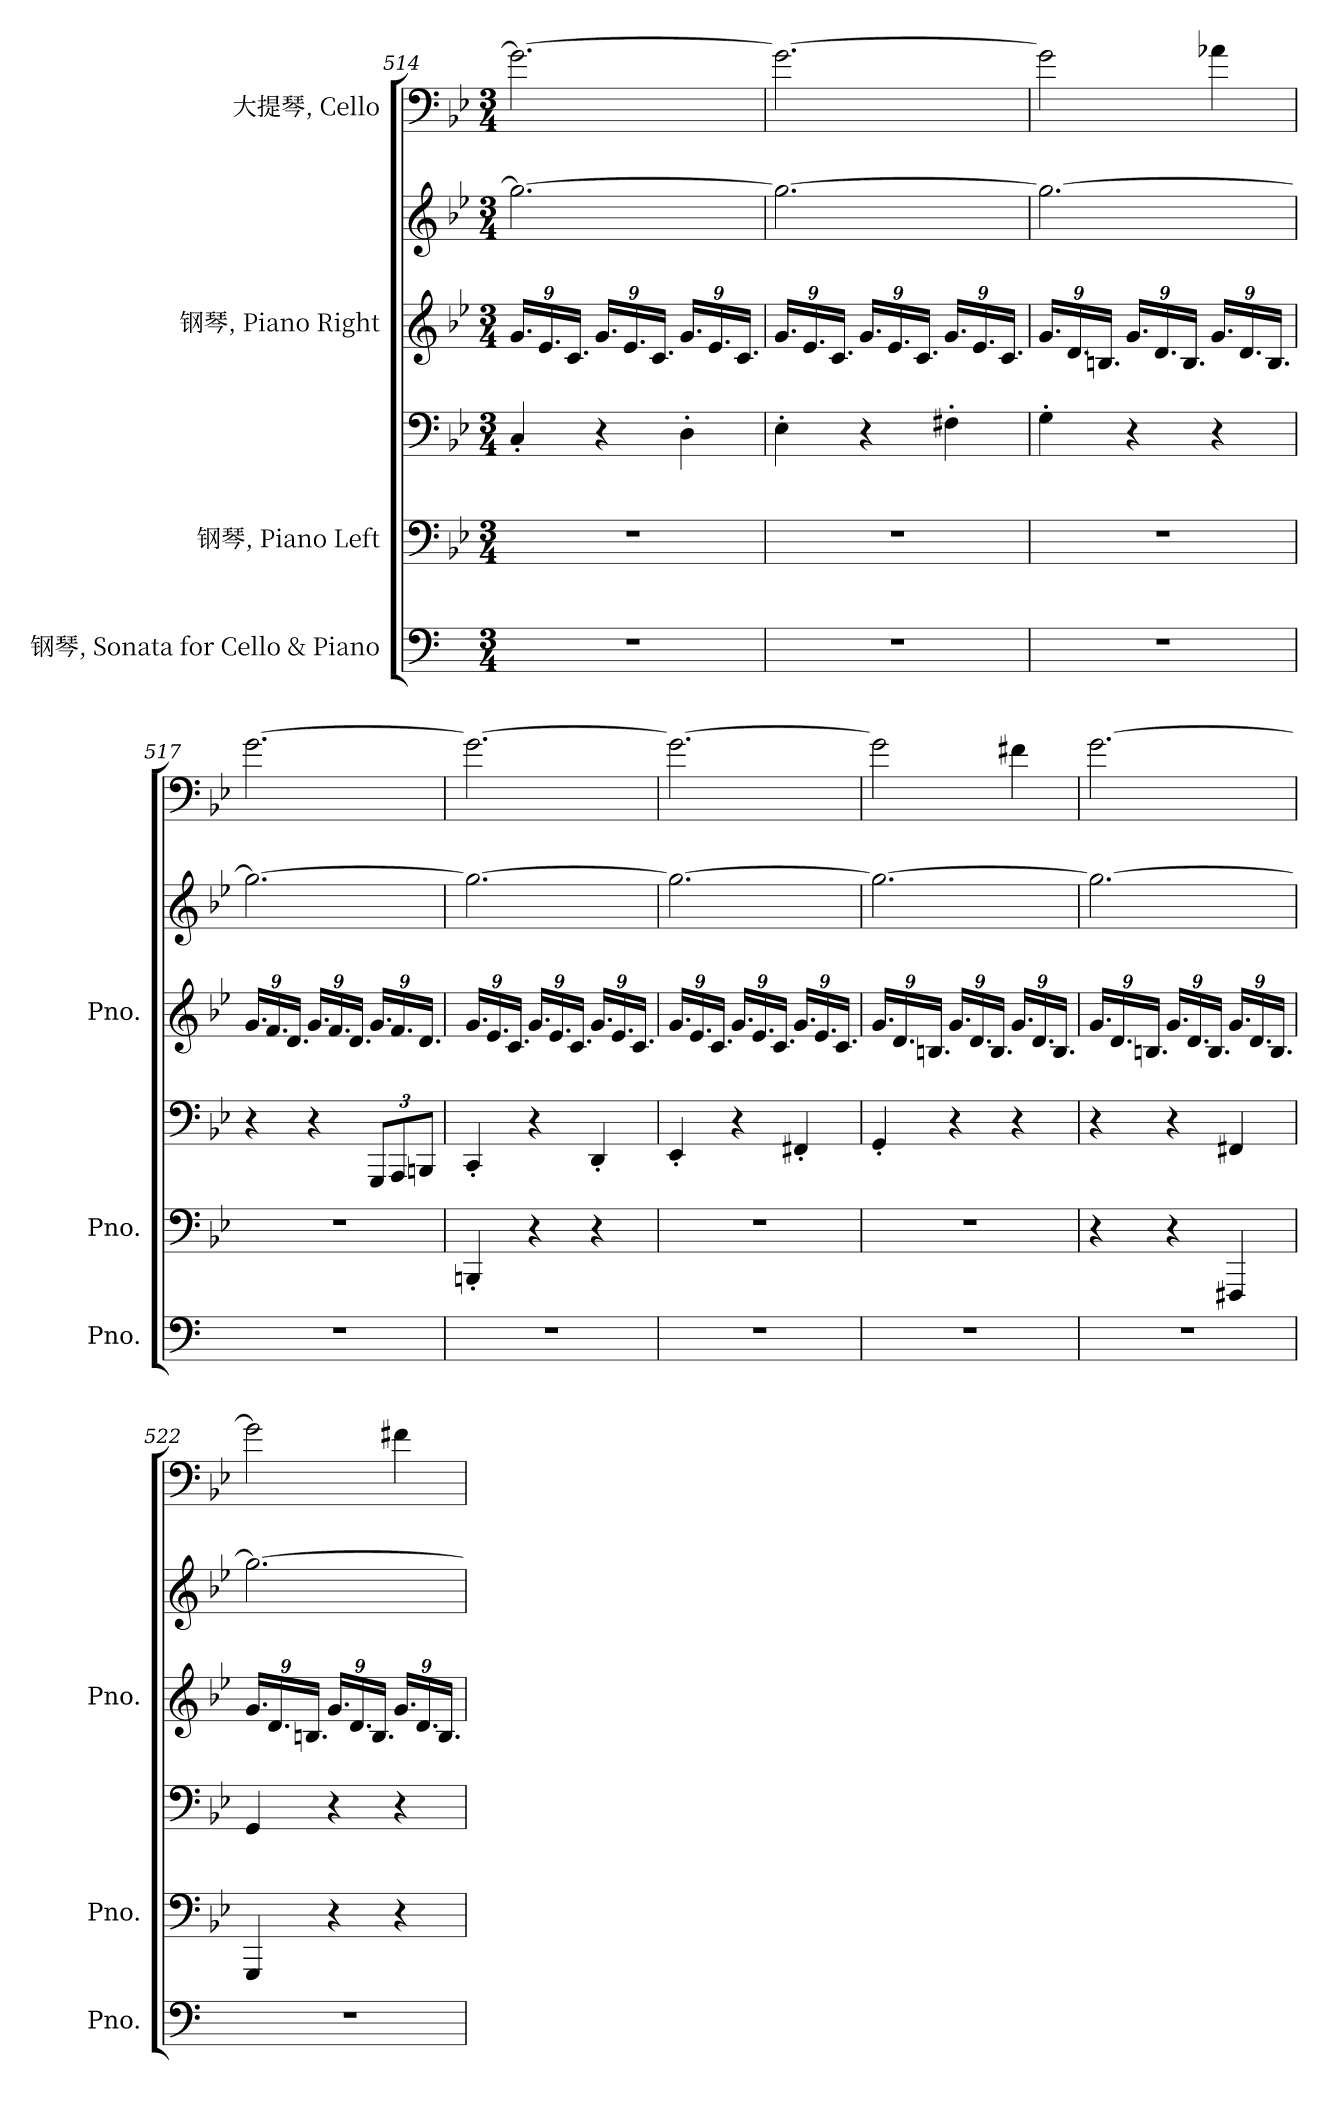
**kern	**kern	**kern	**kern	**kern	**kern
*part4	*part3	*part3	*part2	*part2	*part1
*staff6	*staff5	*staff4	*staff3	*staff2	*staff1
*I"钢琴, Sonata for Cello &amp; Piano	*I"钢琴, Piano Left	*	*I"钢琴, Piano Right	*	*I"大提琴, Cello
*I'Pno.	*I'Pno.	*	*I'Pno.	*	*
*clefF4	*clefF4	*clefF4	*clefG2	*clefG2	*clefF4
*k[]	*k[b-e-]	*k[b-e-]	*k[b-e-]	*k[b-e-]	*k[b-e-]
*M3/4	*M3/4	*M3/4	*M3/4	*M3/4	*M3/4
*	*	*	*Xbrackettup	*	*
=514	=514	=514	=514	=514	=514
2.r	2.r	4C'/	18.g/LL	2.gg\_	2.g\_
.	.	.	18.e-/	.	.
.	.	.	18.c/JJ	.	.
.	.	4r	18.g/LL	.	.
.	.	.	18.e-/	.	.
.	.	.	18.c/JJ	.	.
.	.	4D'\	18.g/LL	.	.
.	.	.	18.e-/	.	.
.	.	.	18.c/JJ	.	.
=515	=515	=515	=515	=515	=515
2.r	2.r	4E-'\	18.g/LL	2.gg\_	2.g\_
.	.	.	18.e-/	.	.
.	.	.	18.c/JJ	.	.
.	.	4r	18.g/LL	.	.
.	.	.	18.e-/	.	.
.	.	.	18.c/JJ	.	.
.	.	4F#X'\	18.g/LL	.	.
.	.	.	18.e-/	.	.
.	.	.	18.c/JJ	.	.
!!LO:LB:g=z
=516	=516	=516	=516	=516	=516
2.r	2.r	4G'\	18.g/LL	2.gg\_	2g\]
.	.	.	18.d/	.	.
.	.	.	18.Bn/JJ	.	.
.	.	4r	18.g/LL	.	.
.	.	.	18.d/	.	.
.	.	.	18.B/JJ	.	.
.	.	4r	18.g/LL	.	4a-X\
.	.	.	18.d/	.	.
.	.	.	18.B/JJ	.	.
=517	=517	=517	=517	=517	=517
2.r	2.r	4r	18.g/LL	2.gg\_	[2.g\
.	.	.	18.f/	.	.
.	.	.	18.d/JJ	.	.
.	.	4r	18.g/LL	.	.
.	.	.	18.f/	.	.
.	.	.	18.d/JJ	.	.
*	*	*Xbrackettup	*	*	*
.	.	12GGG/L	18.g/LL	.	.
.	.	12AAA/	18.f/	.	.
.	.	12BBBn/J	18.d/JJ	.	.
=518	=518	=518	=518	=518	=518
2.r	4BBBn'/	4CC'/	18.g/LL	2.gg\_	2.g\_
.	.	.	18.e-/	.	.
.	.	.	18.c/JJ	.	.
.	4r	4r	18.g/LL	.	.
.	.	.	18.e-/	.	.
.	.	.	18.c/JJ	.	.
.	4r	4DD'/	18.g/LL	.	.
.	.	.	18.e-/	.	.
.	.	.	18.c/JJ	.	.
!!LO:PB:g=z
=519	=519	=519	=519	=519	=519
2.r	2.r	4EE-'/	18.g/LL	2.gg\_	2.g\_
.	.	.	18.e-/	.	.
.	.	.	18.c/JJ	.	.
.	.	4r	18.g/LL	.	.
.	.	.	18.e-/	.	.
.	.	.	18.c/JJ	.	.
.	.	4FF#X'/	18.g/LL	.	.
.	.	.	18.e-/	.	.
.	.	.	18.c/JJ	.	.
=520	=520	=520	=520	=520	=520
2.r	2.r	4GG'/	18.g/LL	2.gg\_	2g\]
.	.	.	18.d/	.	.
.	.	.	18.Bn/JJ	.	.
.	.	4r	18.g/LL	.	.
.	.	.	18.d/	.	.
.	.	.	18.B/JJ	.	.
.	.	4r	18.g/LL	.	4f#X\
.	.	.	18.d/	.	.
.	.	.	18.B/JJ	.	.
=521	=521	=521	=521	=521	=521
2.r	4r	4r	18.g/LL	2.gg\_	[2.g\
.	.	.	18.d/	.	.
.	.	.	18.Bn/JJ	.	.
.	4r	4r	18.g/LL	.	.
.	.	.	18.d/	.	.
.	.	.	18.B/JJ	.	.
.	4FFF#X/	4FF#X/	18.g/LL	.	.
.	.	.	18.d/	.	.
.	.	.	18.B/JJ	.	.
!!LO:LB:g=z
=522	=522	=522	=522	=522	=522
2.r	4GGG/	4GG/	18.g/LL	2.gg\_	2g\]
.	.	.	18.d/	.	.
.	.	.	18.Bn/JJ	.	.
.	4r	4r	18.g/LL	.	.
.	.	.	18.d/	.	.
.	.	.	18.B/JJ	.	.
.	4r	4r	18.g/LL	.	4f#X\
.	.	.	18.d/	.	.
.	.	.	18.B/JJ	.	.
=	=	=	=	=	=
*-	*-	*-	*-	*-	*-
